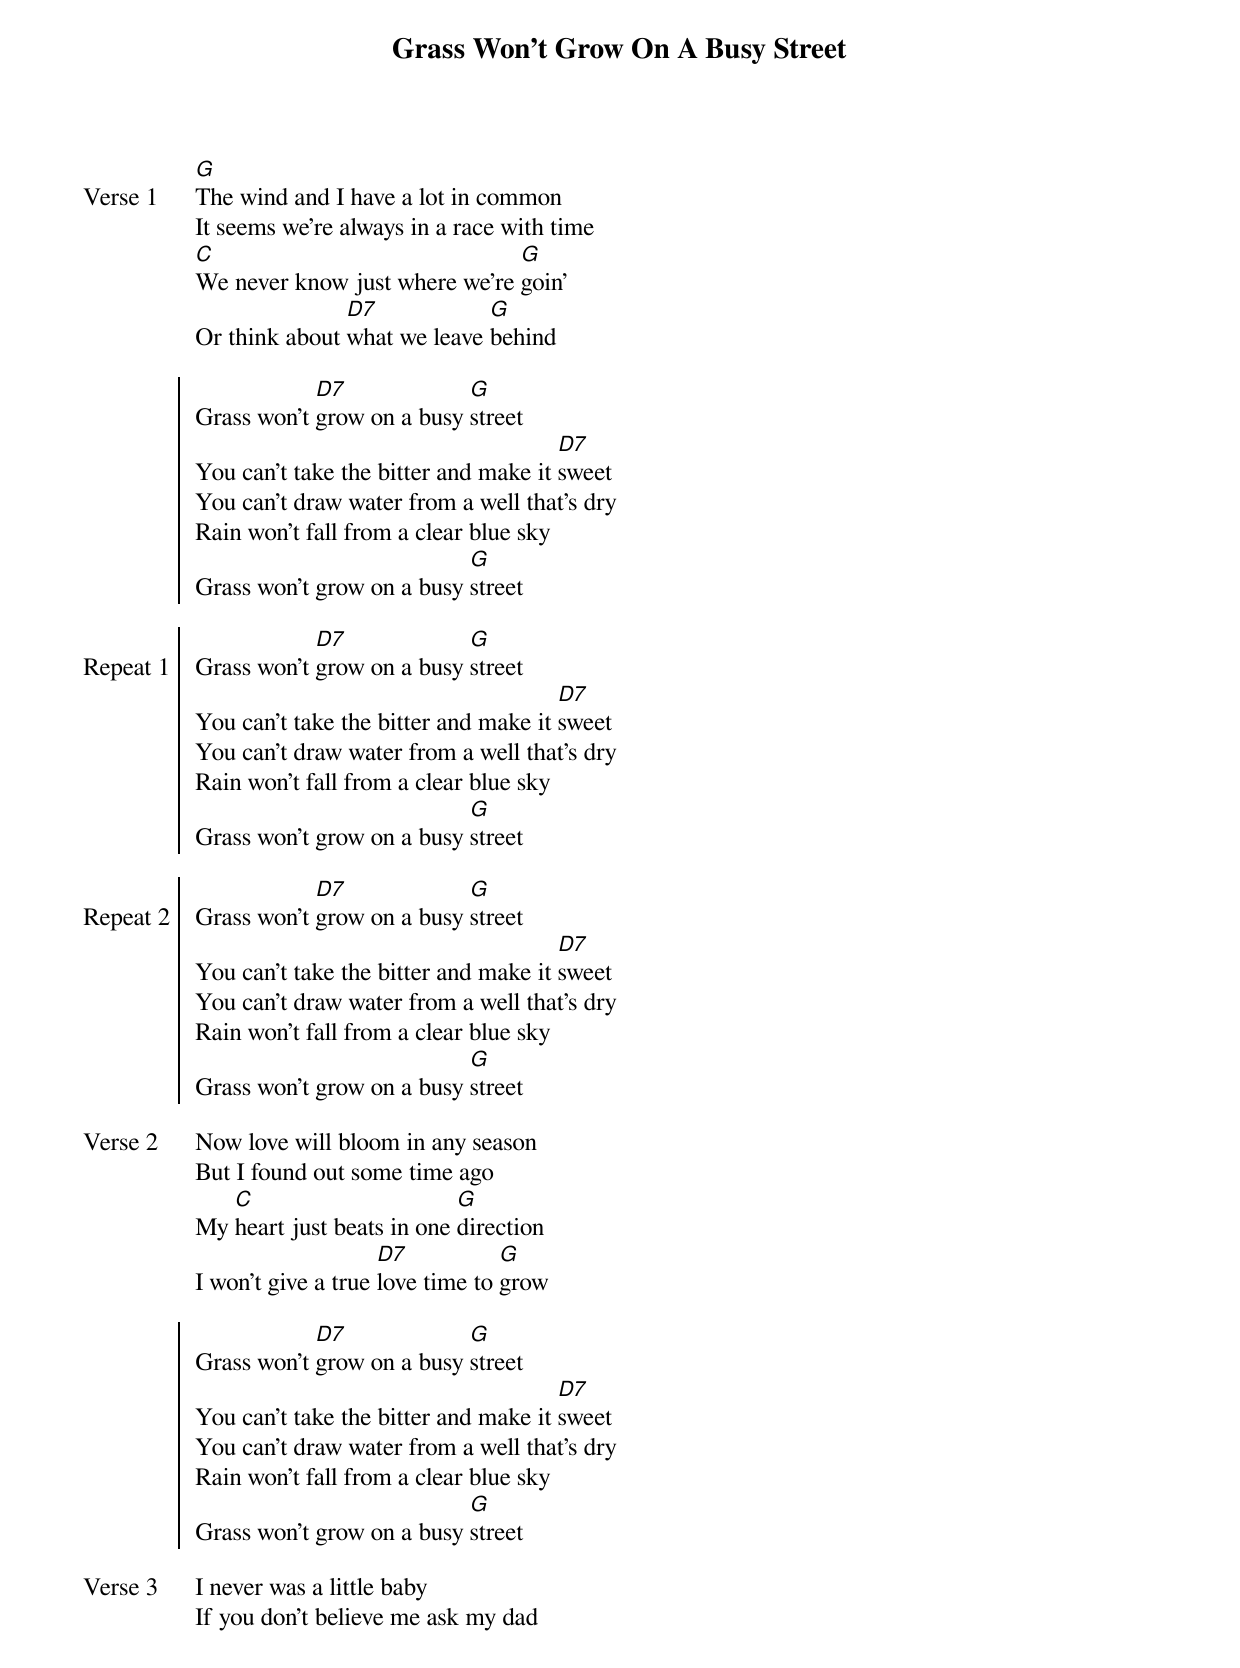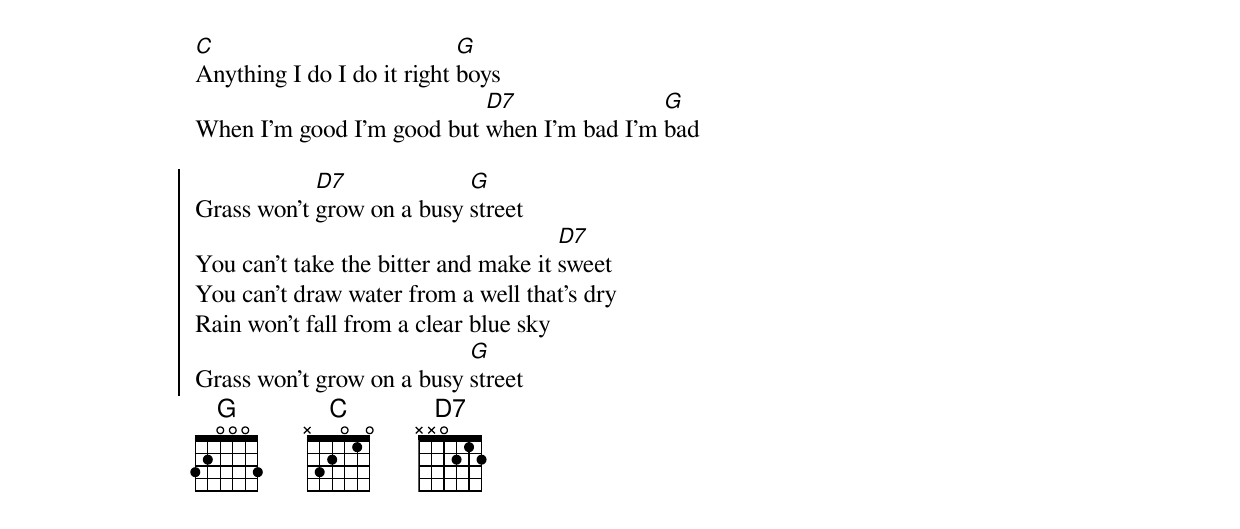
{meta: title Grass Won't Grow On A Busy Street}
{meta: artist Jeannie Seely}
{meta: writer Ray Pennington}

{start_of_verse: Verse 1}
[G]The wind and I have a lot in common
It seems we're always in a race with time
[C]We never know just where we're [G]goin'
Or think about [D7]what we leave [G]behind
{end_of_verse}

{start_of_chorus}
Grass won't [D7]grow on a busy [G]street
You can't take the bitter and make it [D7]sweet
You can't draw water from a well that's dry
Rain won’t fall from a clear blue sky
Grass won't grow on a busy [G]street
{end_of_chorus}

{start_of_chorus: Repeat 1}
Grass won't [D7]grow on a busy [G]street
You can't take the bitter and make it [D7]sweet
You can't draw water from a well that's dry
Rain won’t fall from a clear blue sky
Grass won't grow on a busy [G]street
{end_of_chorus}

{start_of_chorus: Repeat 2}
Grass won't [D7]grow on a busy [G]street
You can't take the bitter and make it [D7]sweet
You can't draw water from a well that's dry
Rain won’t fall from a clear blue sky
Grass won't grow on a busy [G]street
{end_of_chorus}

{start_of_verse: Verse 2}
Now love will bloom in any season
But I found out some time ago
My [C]heart just beats in one [G]direction
I won't give a true [D7]love time to [G]grow
{end_of_verse}

{start_of_chorus}
Grass won't [D7]grow on a busy [G]street
You can't take the bitter and make it [D7]sweet
You can't draw water from a well that's dry
Rain won’t fall from a clear blue sky
Grass won't grow on a busy [G]street
{end_of_chorus}

{start_of_verse: Verse 3}
I never was a little baby
If you don't believe me ask my dad
[C]Anything I do I do it right [G]boys
When I'm good I'm good but [D7]when I'm bad I'm [G]bad
{end_of_verse}

{start_of_chorus}
Grass won't [D7]grow on a busy [G]street
You can't take the bitter and make it [D7]sweet
You can't draw water from a well that's dry
Rain won’t fall from a clear blue sky
Grass won't grow on a busy [G]street
{end_of_chorus}
